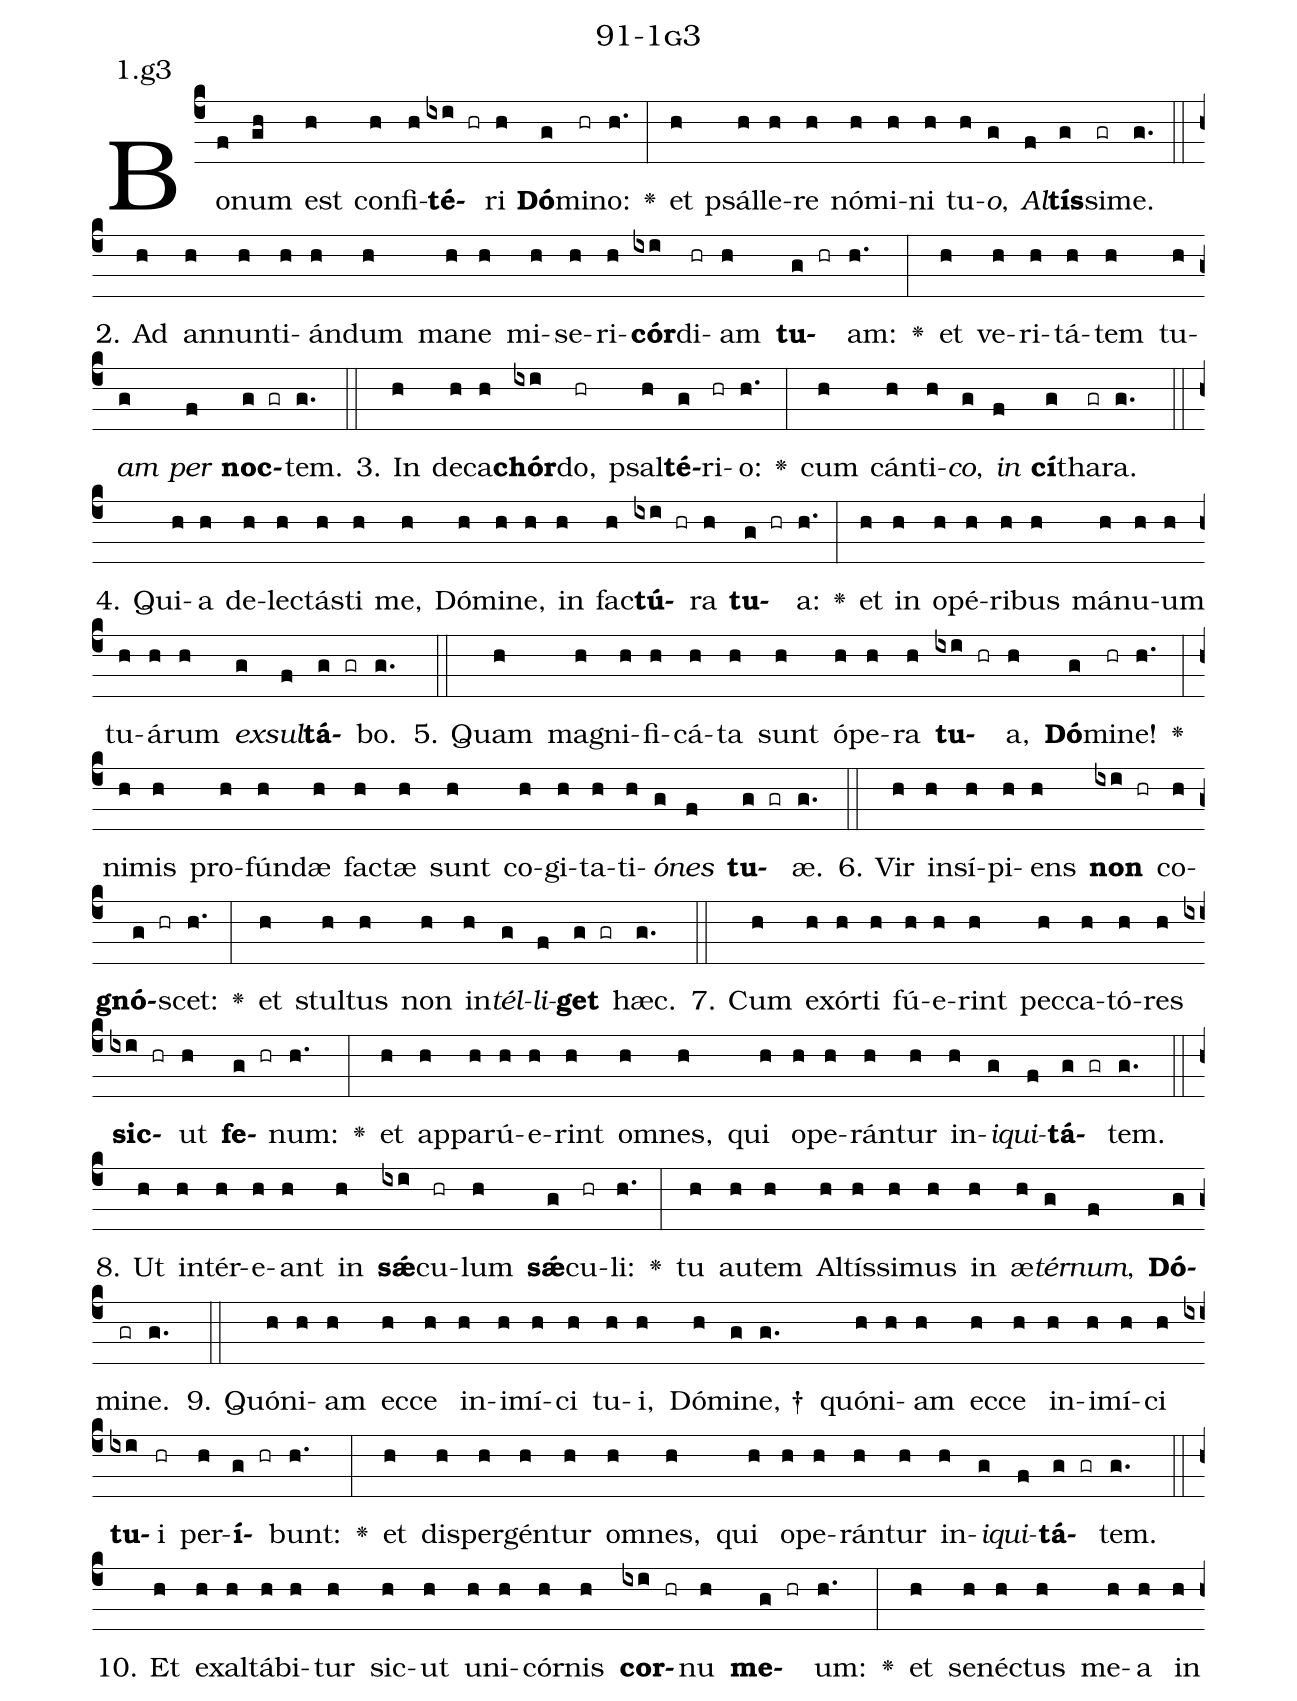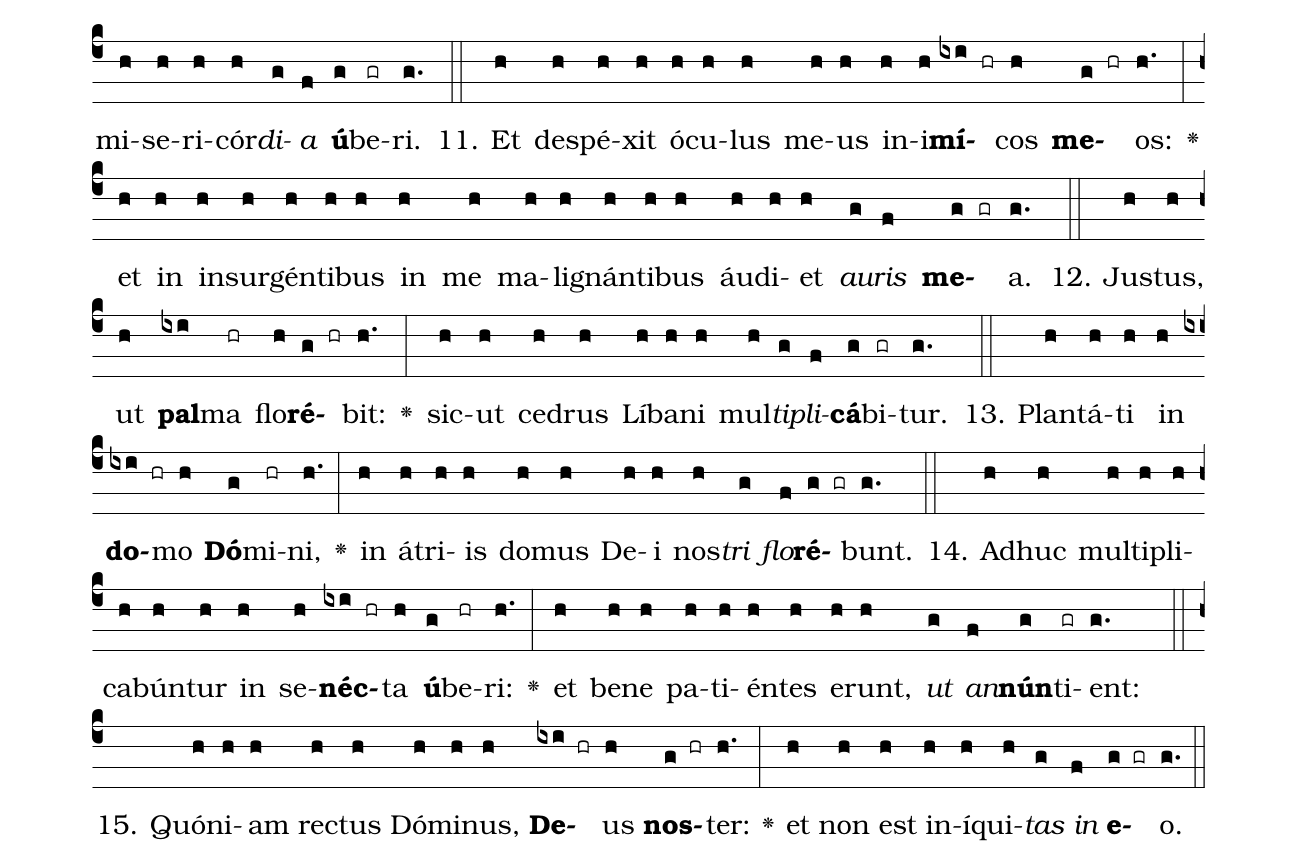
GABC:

name: 91-1g3;
annotation: 1.g3;
%%
(c4)Bo(f)num(gh) est(h) con(h)fi(h)<b>té</b>(ixi hr)ri(h) <b>Dó</b>(g)mi(hr)no:(h.) <v>\greheightstar</v>(:) et(h) psál(h)le(h)re(h) nó(h)mi(h)ni(h) tu(h)<i>o</i>,(g) <i>Al</i>(f)<b>tís</b>(g)si(gr)me.(g.) (::)
2. Ad(h) an(h)nun(h)ti(h)án(h)dum(h) ma(h)ne(h) mi(h)se(h)ri(h)<b>cór</b>(ixi)di(hr)am(h) <b>tu</b>(g hr)am:(h.) <v>\greheightstar</v>(:) et(h) ve(h)ri(h)tá(h)tem(h) tu(h)<i>am</i>(g) <i>per</i>(f) <b>noc</b>(g gr)tem.(g.) (::)
3. In(h) de(h)ca(h)<b>chór</b>(ixi)do,(hr) psal(h)<b>té</b>(g)ri(hr)o:(h.) <v>\greheightstar</v>(:) cum(h) cán(h)ti(h)<i>co</i>,(g) <i>in</i>(f) <b>cí</b>(g)tha(gr)ra.(g.) (::)
4. Qui(h)a(h) de(h)lec(h)tás(h)ti(h) me,(h) Dó(h)mi(h)ne,(h) in(h) fac(h)<b>tú</b>(ixi hr)ra(h) <b>tu</b>(g hr)a:(h.) <v>\greheightstar</v>(:) et(h) in(h) o(h)pé(h)ri(h)bus(h) má(h)nu(h)um(h) tu(h)á(h)rum(h) <i>ex</i>(g)<i>sul</i>(f)<b>tá</b>(g gr)bo.(g.) (::)
5. Quam(h) ma(h)gni(h)fi(h)cá(h)ta(h) sunt(h) ó(h)pe(h)ra(h) <b>tu</b>(ixi hr)a,(h) <b>Dó</b>(g)mi(hr)ne!(h.) <v>\greheightstar</v>(:) ni(h)mis(h) pro(h)fún(h)dæ(h) fac(h)tæ(h) sunt(h) co(h)gi(h)ta(h)ti(h)<i>ó</i>(g)<i>nes</i>(f) <b>tu</b>(g gr)æ.(g.) (::)
6. Vir(h) in(h)sí(h)pi(h)ens(h) <b>non</b>(ixi hr) co(h)<b>gnó</b>(g hr)scet:(h.) <v>\greheightstar</v>(:) et(h) stul(h)tus(h) non(h) in(h)<i>tél</i>(g)<i>li</i>(f)<b>get</b>(g gr) hæc.(g.) (::)
7. Cum(h) ex(h)ór(h)ti(h) fú(h)e(h)rint(h) pec(h)ca(h)tó(h)res(h) <b>sic</b>(ixi hr)ut(h) <b>fe</b>(g hr)num:(h.) <v>\greheightstar</v>(:) et(h) ap(h)pa(h)rú(h)e(h)rint(h) om(h)nes,(h) qui(h) o(h)pe(h)rán(h)tur(h) in(h)<i>i</i>(g)<i>qui</i>(f)<b>tá</b>(g gr)tem.(g.) (::)
8. Ut(h) in(h)tér(h)e(h)ant(h) in(h) <b>sǽ</b>(ixi)cu(hr)lum(h) <b>sǽ</b>(g)cu(hr)li:(h.) <v>\greheightstar</v>(:) tu(h) au(h)tem(h) Al(h)tís(h)si(h)mus(h) in(h) æ(h)<i>tér</i>(g)<i>num</i>,(f) <b>Dó</b>(g)mi(gr)ne.(g.) (::)
9. Quón(h)i(h)am(h) ec(h)ce(h) in(h)i(h)mí(h)ci(h) tu(h)i,(h) Dó(h)mi(g)ne, †(g.) quón(h)i(h)am(h) ec(h)ce(h) in(h)i(h)mí(h)ci(h) <b>tu</b>(ixi)i(hr) per(h)<b>í</b>(g hr)bunt:(h.) <v>\greheightstar</v>(:) et(h) di(h)sper(h)gén(h)tur(h) om(h)nes,(h) qui(h) o(h)pe(h)rán(h)tur(h) in(h)<i>i</i>(g)<i>qui</i>(f)<b>tá</b>(g gr)tem.(g.) (::)
10. Et(h) ex(h)al(h)tá(h)bi(h)tur(h) sic(h)ut(h) u(h)ni(h)cór(h)nis(h) <b>cor</b>(ixi hr)nu(h) <b>me</b>(g hr)um:(h.) <v>\greheightstar</v>(:) et(h) se(h)néc(h)tus(h) me(h)a(h) in(h) mi(h)se(h)ri(h)cór(h)<i>di</i>(g)<i>a</i>(f) <b>ú</b>(g)be(gr)ri.(g.) (::)
11. Et(h) de(h)spé(h)xit(h) ó(h)cu(h)lus(h) me(h)us(h) in(h)i(h)<b>mí</b>(ixi hr)cos(h) <b>me</b>(g hr)os:(h.) <v>\greheightstar</v>(:) et(h) in(h) in(h)sur(h)gén(h)ti(h)bus(h) in(h) me(h) ma(h)li(h)gnán(h)ti(h)bus(h) áu(h)di(h)et(h) <i>au</i>(g)<i>ris</i>(f) <b>me</b>(g gr)a.(g.) (::)
12. Jus(h)tus,(h) ut(h) <b>pal</b>(ixi)ma(hr) flo(h)<b>ré</b>(g hr)bit:(h.) <v>\greheightstar</v>(:) sic(h)ut(h) ce(h)drus(h) Lí(h)ba(h)ni(h) mul(h)<i>ti</i>(g)<i>pli</i>(f)<b>cá</b>(g)bi(gr)tur.(g.) (::)
13. Plan(h)tá(h)ti(h) in(h) <b>do</b>(ixi hr)mo(h) <b>Dó</b>(g)mi(hr)ni,(h.) <v>\greheightstar</v>(:) in(h) á(h)tri(h)is(h) do(h)mus(h) De(h)i(h) nos(h)<i>tri</i>(g) <i>flo</i>(f)<b>ré</b>(g gr)bunt.(g.) (::)
14. Ad(h)huc(h) mul(h)ti(h)pli(h)ca(h)bún(h)tur(h) in(h) se(h)<b>néc</b>(ixi hr)ta(h) <b>ú</b>(g)be(hr)ri:(h.) <v>\greheightstar</v>(:) et(h) be(h)ne(h) pa(h)ti(h)én(h)tes(h) e(h)runt,(h) <i>ut</i>(g) <i>an</i>(f)<b>nún</b>(g)ti(gr)ent:(g.) (::)
15. Quón(h)i(h)am(h) rec(h)tus(h) Dó(h)mi(h)nus,(h) <b>De</b>(ixi hr)us(h) <b>nos</b>(g hr)ter:(h.) <v>\greheightstar</v>(:) et(h) non(h) est(h) in(h)í(h)qui(h)<i>tas</i>(g) <i>in</i>(f) <b>e</b>(g gr)o.(g.) (::)
